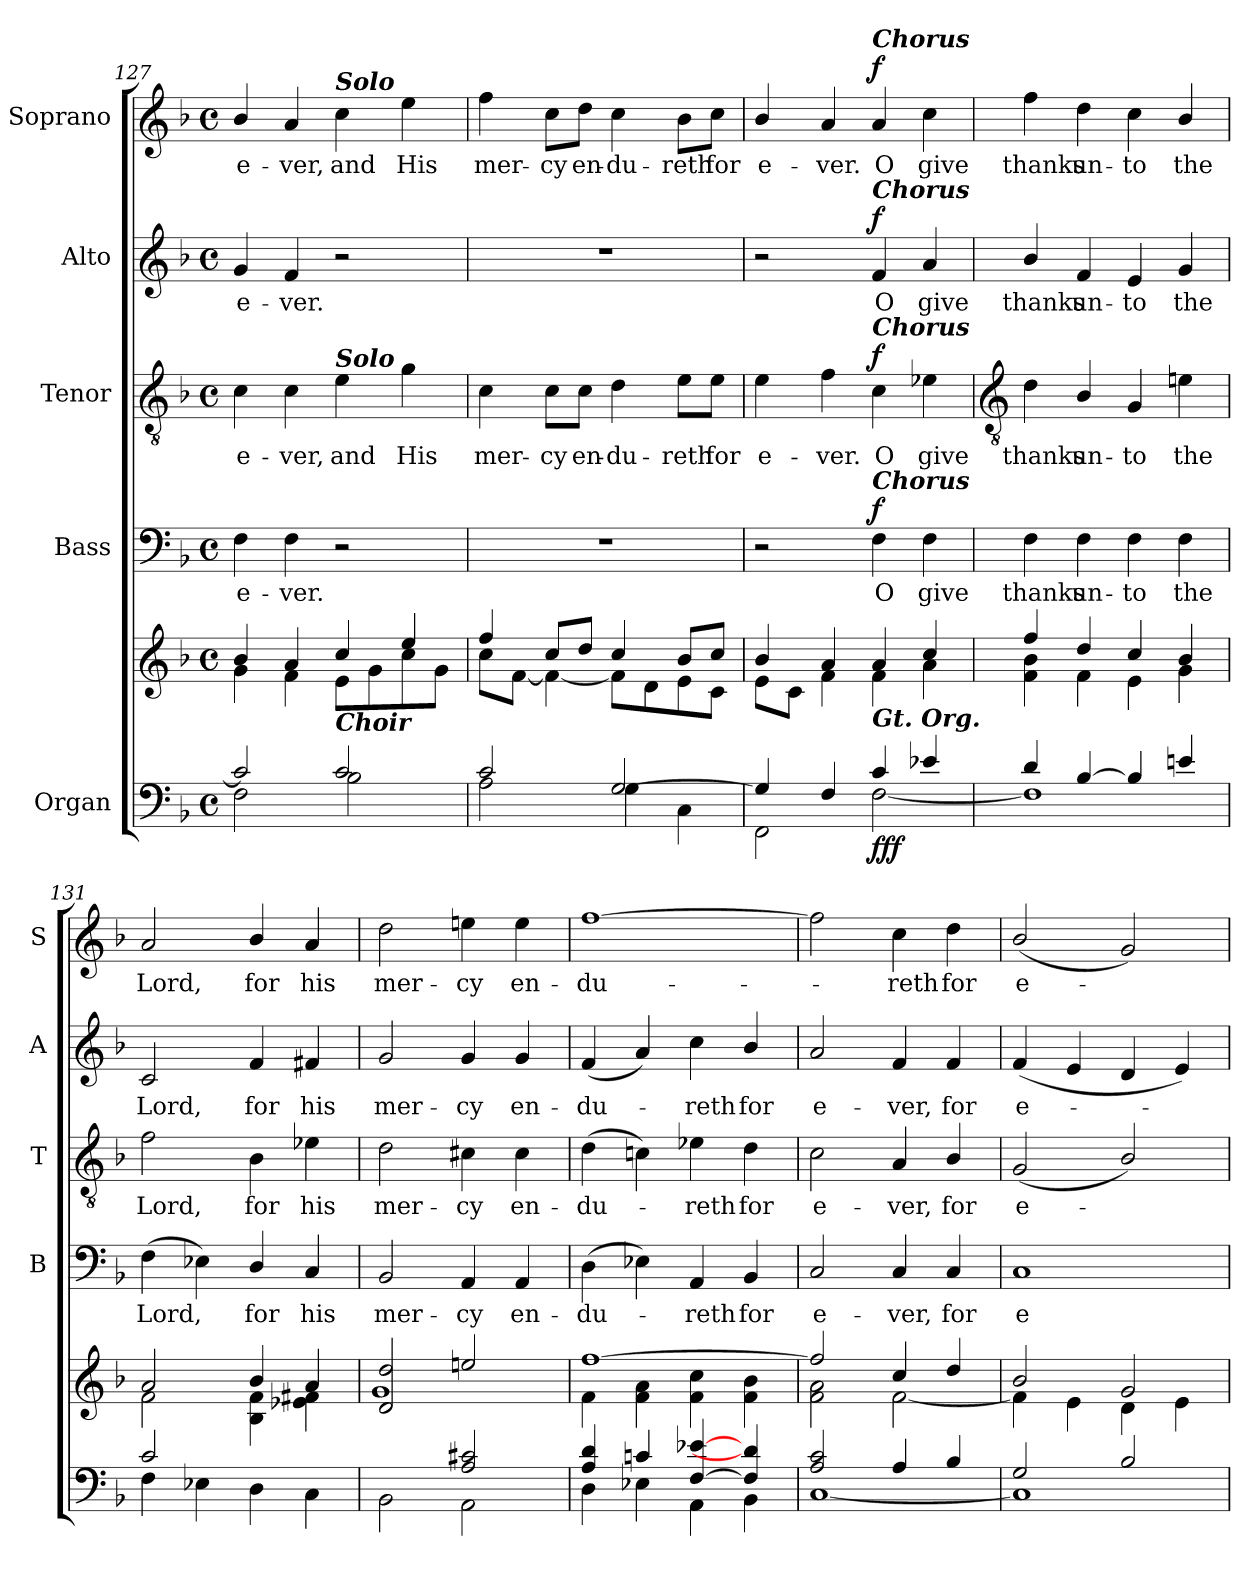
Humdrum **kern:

**kern	**kern	**dynam	**kern	**text	**dynam	**kern	**text	**dynam	**kern	**text	**dynam	**kern	**text	**dynam
*part5	*part5	*part5	*part4	*part4	*part4	*part3	*part3	*part3	*part2	*part2	*part2	*part1	*part1	*part1
*staff6	*staff5	*staff5/6	*staff4	*staff4	*staff4	*staff3	*staff3	*staff3	*staff2	*staff2	*staff2	*staff1	*staff1	*staff1
*I"Organ	*	*	*I"Bass	*	*	*I"Tenor	*	*	*I"Alto	*	*	*I"Soprano	*	*
*	*	*	*I'B	*	*	*I'T	*	*	*I'A	*	*	*I'S	*	*
*clefF4	*clefG2	*	*clefF4	*	*	*clefGv2	*	*	*clefG2	*	*	*clefG2	*	*
*k[b-]	*k[b-]	*	*k[b-]	*	*	*k[b-]	*	*	*k[b-]	*	*	*k[b-]	*	*
*F:	*F:	*	*F:	*	*	*F:	*	*	*F:	*	*	*F:	*	*
*M4/4	*M4/4	*	*M4/4	*	*	*M4/4	*	*	*M4/4	*	*	*M4/4	*	*
*met(c)	*met(c)	*	*met(c)	*	*	*met(c)	*	*	*met(c)	*	*	*met(c)	*	*
=127	=127	=127	=127	=127	=127	=127	=127	=127	=127	=127	=127	=127	=127	=127
*^	*^	*	*	*	*	*	*	*	*	*	*	*	*	*
!	!	!	!	!	!	!LO:LY:b	!	!	!LO:LY:b	!	!	!LO:LY:b	!	!	!LO:LY:b	!
2c/]	2F\	4b-/	4g\	.	4F	e-	.	4c	e-	.	4g	e-	.	4b-/	e-	.
!	!	!	!	!	!	!LO:LY:b	!	!	!LO:LY:b	!	!	!LO:LY:b	!	!	!LO:LY:b	!
.	.	4a/	4f\	.	4F	-ver.	.	4c	-ver,	.	4f	-ver.	.	4a	-ver,	.
!	!	!	!	!	!	!	!	!	!	!	!	!	!	!LO:TX:a:Bi:t=Solo	!	!
!	!	!	!	!	!	!	!	!LO:TX:a:Bi:t=Solo	!	!	!	!	!	!	!	!
!	!	!LO:TX:b:Bi:t=Choir	!	!	!	!	!	!	!	!	!	!	!	!	!	!
!	!	!	!	!	!	!	!	!	!LO:LY:b	!	!	!	!	!	!LO:LY:b	!
2c/	2B-\	4cc/	8e\L	.	2r	.	.	4e	and	.	2r	.	.	4cc	and	.
.	.	.	8g\	.	.	.	.	.	.	.	.	.	.	.	.	.
!	!	!	!	!	!	!	!	!	!LO:LY:b	!	!	!	!	!	!LO:LY:b	!
.	.	4ee/	8cc\	.	.	.	.	4g	His	.	.	.	.	4ee	His	.
.	.	.	8g\J	.	.	.	.	.	.	.	.	.	.	.	.	.
=128	=128	=128	=128	=128	=128	=128	=128	=128	=128	=128	=128	=128	=128	=128	=128	=128
!	!	!	!	!	!	!	!	!	!LO:LY:b	!	!	!	!	!	!LO:LY:b	!
2c/	2A\	4ff/	8cc\L	.	1r	.	.	4c	mer-	.	1r	.	.	4ff	mer-	.
.	.	.	[8f\J	.	.	.	.	.	.	.	.	.	.	.	.	.
!	!	!	!	!	!	!	!	!	!LO:LY:b	!	!	!	!	!	!LO:LY:b	!
.	.	8cc/L	4f\_	.	.	.	.	8c\L	-cy	.	.	.	.	8cc\L	-cy	.
!	!	!	!	!	!	!	!	!	!LO:LY:b	!	!	!	!	!	!LO:LY:b	!
.	.	8dd/J	.	.	.	.	.	8c\J	en-	.	.	.	.	8dd\J	en-	.
!	!	!	!	!	!	!	!	!	!LO:LY:b	!	!	!	!	!	!LO:LY:b	!
[2G/	4G\	4cc/	8f\L]	.	.	.	.	4d	-du-	.	.	.	.	4cc	-du-	.
.	.	.	8d\	.	.	.	.	.	.	.	.	.	.	.	.	.
!	!	!	!	!	!	!	!	!	!LO:LY:b	!	!	!	!	!	!LO:LY:b	!
.	4C\	8b-/L	8e\	.	.	.	.	8e\L	-reth	.	.	.	.	8b-\L	-reth	.
!	!	!	!	!	!	!	!	!	!LO:LY:b	!	!	!	!	!	!LO:LY:b	!
.	.	8cc/J	8c\J	.	.	.	.	8e\J	for	.	.	.	.	8cc\J	for	.
=129	=129	=129	=129	=129	=129	=129	=129	=129	=129	=129	=129	=129	=129	=129	=129	=129
!	!	!	!	!	!	!	!	!	!LO:LY:b	!	!	!	!	!	!LO:LY:b	!
4G/]	2FF\	4b-/	8e\L	.	2r	.	.	4e	e-	.	2r	.	.	4b-/	e-	.
.	.	.	8c\J	.	.	.	.	.	.	.	.	.	.	.	.	.
!	!	!	!	!	!	!	!	!	!LO:LY:b	!	!	!	!	!	!LO:LY:b	!
4F/	.	4a/	4f\	.	.	.	.	4f	-ver.	.	.	.	.	4a/	-ver.	.
!	!	!	!	!	!	!	!	!	!	!	!	!	!	!LO:TX:a:Bi:t=Chorus	!	!
!	!	!	!	!	!	!	!	!	!	!	!LO:TX:a:Bi:t=Chorus	!	!	!	!	!
!	!	!	!	!	!	!	!	!LO:TX:a:Bi:t=Chorus	!	!	!	!	!	!	!	!
!	!	!	!	!	!LO:TX:a:Bi:t=Chorus	!	!	!	!	!	!	!	!	!	!	!
!	!	!LO:TX:b:Bi:t=Gt. Org.	!	!	!	!	!	!	!	!	!	!	!	!	!	!
!	!	!	!	!LO:DY:b=2	!	!LO:LY:b	!	!	!LO:LY:b	!	!	!LO:LY:b	!	!	!LO:LY:b	!
!	!	!	!	!LO:DY:n=1:b	!	!	!	!	!	!	!	!	!	!	!	!
!	!	!	!	!LO:DY:n=2:b	!	!	!LO:DY:b	!	!	!LO:DY:b	!	!	!LO:DY:b	!	!	!LO:DY:b
4c/	[2F\	4a/	4f\	f f f	4F	O	f	4c	O	f	4f	O	f	4a	O	f
!	!	!	!	!	!	!LO:LY:b	!	!	!LO:LY:b	!	!	!LO:LY:b	!	!	!LO:LY:b	!
4e-X/	.	4cc/	4a\	.	4F	give	.	4e-X	give	.	4a	give	.	4cc	give	.
!!LO:LB:g=z
=130	=130	=130	=130	=130	=130	=130	=130	=130	=130	=130	=130	=130	=130	=130	=130	=130
*	*	*	*	*	*	*	*	*clefGv2	*	*	*	*	*	*	*	*
!	!	!	!	!	!	!LO:LY:b	!	!	!LO:LY:b	!	!	!LO:LY:b	!	!	!LO:LY:b	!
4d/	1F\]	4ff/	4f\ 4b-\	.	4F	thanks	.	4d	thanks	.	4b-/	thanks	.	4ff	thanks	.
!	!	!	!	!	!	!LO:LY:b	!	!	!LO:LY:b	!	!	!LO:LY:b	!	!	!LO:LY:b	!
[4B-/	.	4dd/	4f\	.	4F	un-	.	4B-/	un-	.	4f	un-	.	4dd	un-	.
!	!	!	!	!	!	!LO:LY:b	!	!	!LO:LY:b	!	!	!LO:LY:b	!	!	!LO:LY:b	!
4B-/]	.	4cc/	4e\	.	4F	-to	.	4G	-to	.	4e	-to	.	4cc	-to	.
!	!	!	!	!	!	!LO:LY:b	!	!	!LO:LY:b	!	!	!LO:LY:b	!	!	!LO:LY:b	!
4en/	.	4b-/	4g\	.	4F	the	.	4en	the	.	4g	the	.	4b-/	the	.
=131	=131	=131	=131	=131	=131	=131	=131	=131	=131	=131	=131	=131	=131	=131	=131	=131
!	!	!	!	!	!	!LO:LY:b	!	!	!LO:LY:b	!	!	!LO:LY:b	!	!	!LO:LY:b	!
2c/	4F\	2a/	2f\	.	(>4F	Lord,	.	2f	Lord,	.	2c	Lord,	.	2a	Lord,	.
.	4E-X\	.	.	.	4E-X)	.	.	.	.	.	.	.	.	.	.	.
!	!	!	!	!	!	!LO:LY:b	!	!	!LO:LY:b	!	!	!LO:LY:b	!	!	!LO:LY:b	!
2ryy	4D\	4b-/	4B-\ 4f\	.	4D/	for	.	4B-	for	.	4f	for	.	4b-/	for	.
!	!	!	!	!	!	!LO:LY:b	!	!	!LO:LY:b	!	!	!LO:LY:b	!	!	!LO:LY:b	!
.	4C\	4a/	4e-X\ 4f#X\	.	4C	his	.	4e-X	his	.	4f#X	his	.	4a	his	.
=132	=132	=132	=132	=132	=132	=132	=132	=132	=132	=132	=132	=132	=132	=132	=132	=132
!	!	!	!	!	!	!LO:LY:b	!	!	!LO:LY:b	!	!	!LO:LY:b	!	!	!LO:LY:b	!
2ryy	2BB-\	2d/ 2dd/	1g\	.	2BB-	mer-	.	2d	mer-	.	2g	mer-	.	2dd	mer-	.
!	!	!	!	!	!	!LO:LY:b	!	!	!LO:LY:b	!	!	!LO:LY:b	!	!	!LO:LY:b	!
2A/ 2c#X/	2AA\	2een/	.	.	4AA	-cy	.	4c#X	-cy	.	4g	-cy	.	4een	-cy	.
!	!	!	!	!	!	!LO:LY:b	!	!	!LO:LY:b	!	!	!LO:LY:b	!	!	!LO:LY:b	!
.	.	.	.	.	4AA	en-	.	4c#	en-	.	4g	en-	.	4ee	en-	.
=133	=133	=133	=133	=133	=133	=133	=133	=133	=133	=133	=133	=133	=133	=133	=133	=133
!	!	!	!	!	!	!LO:LY:b	!	!	!LO:LY:b	!	!	!LO:LY:b	!	!	!LO:LY:b	!
4A/ 4d/	4D\	[1ff/	4f\	.	(>4D	-du-	.	(>4d	-du-	.	(<4f	-du-	.	[1ff	-du-	.
4cn/	4E-X\	.	4f\ 4a\	.	4E-X)	.	.	4cn)	.	.	4a)	.	.	.	.	.
!	!	!	!	!	!	!LO:LY:b	!	!	!LO:LY:b	!	!	!LO:LY:b	!	!	!	!
[4F/ [4e-X/	4AA\	.	4f\ 4cc\	.	4AA	reth	.	4e-X	reth	.	4cc	reth	.	.	.	.
!	!	!	!	!	!	!LO:LY:b	!	!	!LO:LY:b	!	!	!LO:LY:b	!	!	!	!
4F/] 4d/]	4BB-\	.	4f\ 4b-\	.	4BB-	for	.	4d	for	.	4b-/	for	.	.	.	.
=134	=134	=134	=134	=134	=134	=134	=134	=134	=134	=134	=134	=134	=134	=134	=134	=134
!	!	!	!	!	!	!LO:LY:b	!	!	!LO:LY:b	!	!	!LO:LY:b	!	!	!	!
2A/ 2c/	[1C\	2ff/]	2f\ 2a\	.	2C	e-	.	2c	e-	.	2a	e-	.	2ff]	.	.
!	!	!	!	!	!	!LO:LY:b	!	!	!LO:LY:b	!	!	!LO:LY:b	!	!	!LO:LY:b	!
4A/	.	4cc/	[2f\	.	4C	-ver,	.	4A	-ver,	.	4f	-ver,	.	4cc	reth	.
!	!	!	!	!	!	!LO:LY:b	!	!	!LO:LY:b	!	!	!LO:LY:b	!	!	!LO:LY:b	!
4B-/	.	4dd/	.	.	4C	for	.	4B-/	for	.	4f	for	.	4dd	for	.
=135	=135	=135	=135	=135	=135	=135	=135	=135	=135	=135	=135	=135	=135	=135	=135	=135
!	!	!	!	!	!	!LO:LY:b	!	!	!LO:LY:b	!	!	!LO:LY:b	!	!	!LO:LY:b	!
2G/	1C\]	2b-/	4f\]	.	1C	e-	.	(<2G	e-	.	(<4f	e-	.	(<2b-/	e-	.
.	.	.	4e\	.	.	.	.	.	.	.	4e	.	.	.	.	.
2B-/	.	2g/	4d\	.	.	.	.	2B-/)	.	.	4d	.	.	2g)	.	.
.	.	.	4e\	.	.	.	.	.	.	.	4e)	.	.	.	.	.
*v	*v	*	*	*	*	*	*	*	*	*	*	*	*	*	*	*
*	*v	*v	*	*	*	*	*	*	*	*	*	*	*	*	*
=	=	=	=	=	=	=	=	=	=	=	=	=	=	=
*-	*-	*-	*-	*-	*-	*-	*-	*-	*-	*-	*-	*-	*-	*-
